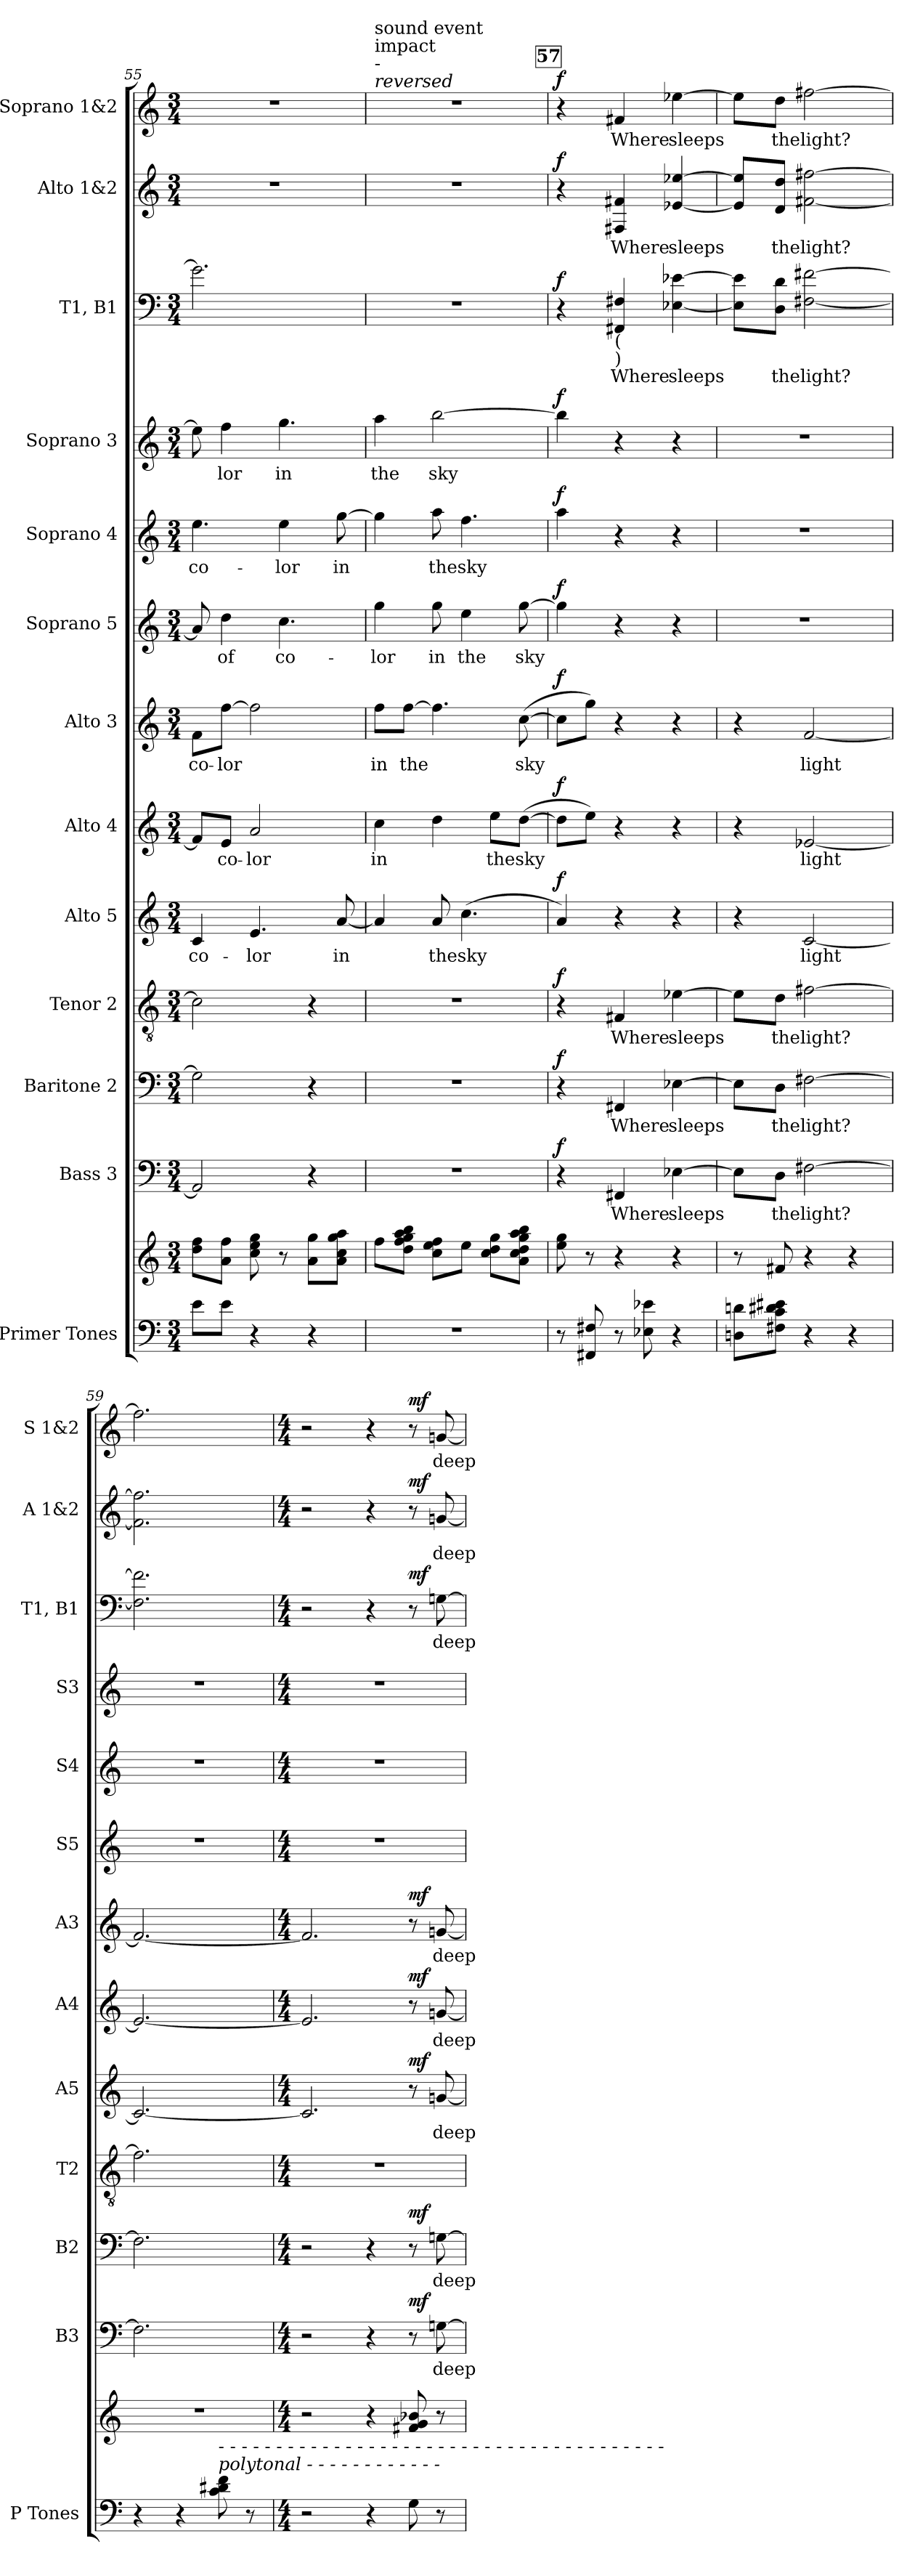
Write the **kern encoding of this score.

**kern	**kern	**kern	**text	**dynam	**kern	**text	**dynam	**kern	**text	**dynam	**kern	**text	**dynam	**kern	**text	**dynam	**kern	**text	**dynam	**kern	**text	**dynam	**kern	**text	**dynam	**kern	**text	**dynam	**kern	**text	**dynam	**kern	**text	**dynam	**kern	**text	**dynam
*part13	*part13	*part12	*part12	*part12	*part11	*part11	*part11	*part10	*part10	*part10	*part9	*part9	*part9	*part8	*part8	*part8	*part7	*part7	*part7	*part6	*part6	*part6	*part5	*part5	*part5	*part4	*part4	*part4	*part3	*part3	*part3	*part2	*part2	*part2	*part1	*part1	*part1
*staff14	*staff13	*staff12	*staff12	*staff12	*staff11	*staff11	*staff11	*staff10	*staff10	*staff10	*staff9	*staff9	*staff9	*staff8	*staff8	*staff8	*staff7	*staff7	*staff7	*staff6	*staff6	*staff6	*staff5	*staff5	*staff5	*staff4	*staff4	*staff4	*staff3	*staff3	*staff3	*staff2	*staff2	*staff2	*staff1	*staff1	*staff1
*I"Primer Tones	*	*I"Bass 3	*	*	*I"Baritone 2	*	*	*I"Tenor 2	*	*	*I"Alto 5	*	*	*I"Alto 4	*	*	*I"Alto 3	*	*	*I"Soprano 5	*	*	*I"Soprano 4	*	*	*I"Soprano 3	*	*	*I"T1, B1	*	*	*I"Alto 1&2	*	*	*I"Soprano 1&2	*	*
*I'P Tones	*	*I'B3	*	*	*I'B2	*	*	*I'T2	*	*	*I'A5	*	*	*I'A4	*	*	*I'A3	*	*	*I'S5	*	*	*I'S4	*	*	*I'S3	*	*	*I'T1, B1	*	*	*I'A 1&2	*	*	*I'S 1&2	*	*
*clefF4	*clefG2	*clefF4	*	*	*clefF4	*	*	*clefGv2	*	*	*clefG2	*	*	*clefG2	*	*	*clefG2	*	*	*clefG2	*	*	*clefG2	*	*	*clefG2	*	*	*clefF4	*	*	*clefG2	*	*	*clefG2	*	*
*k[]	*k[]	*k[]	*	*	*k[]	*	*	*k[]	*	*	*k[]	*	*	*k[]	*	*	*k[]	*	*	*k[]	*	*	*k[]	*	*	*k[]	*	*	*k[]	*	*	*k[]	*	*	*k[]	*	*
*M3/4	*M3/4	*M3/4	*	*	*M3/4	*	*	*M3/4	*	*	*M3/4	*	*	*M3/4	*	*	*M3/4	*	*	*M3/4	*	*	*M3/4	*	*	*M3/4	*	*	*M3/4	*	*	*M3/4	*	*	*M3/4	*	*
=55	=55	=55	=55	=55	=55	=55	=55	=55	=55	=55	=55	=55	=55	=55	=55	=55	=55	=55	=55	=55	=55	=55	=55	=55	=55	=55	=55	=55	=55	=55	=55	=55	=55	=55	=55	=55	=55
!	!	!	!	!	!	!	!	!	!	!	!	!LO:LY:b	!	!	!	!	!	!LO:LY:b	!	!	!	!	!	!LO:LY:b	!	!	!	!	!	!	!	!	!	!	!	!	!
8e!\L	8dd!\ 8ff!\L	2AA-/]	.	.	2G\]	.	.	2c\]	.	.	4c/	co-	.	8f/L]	.	.	8f\L	co-	.	8a/]	.	.	4.ee\	co-	.	8ee\]	.	.	2.g\]	.	.	2.r	.	.	2.r	.	.
!	!	!	!	!	!	!	!	!	!	!	!	!	!	!	!LO:LY:b	!	!	!LO:LY:b	!	!	!LO:LY:b	!	!	!	!	!	!LO:LY:b	!	!	!	!	!	!	!	!	!	!
8e!\J	8a!\ 8ff!\J	.	.	.	.	.	.	.	.	.	.	.	.	8e/J	co-	.	[8ff\J	-lor	.	4dd\	of	.	.	.	.	4ff\	-lor	.	.	.	.	.	.	.	.	.	.
!	!	!	!	!	!	!	!	!	!	!	!	!LO:LY:b	!	!	!LO:LY:b	!	!	!	!	!	!	!	!	!	!	!	!	!	!	!	!	!	!	!	!	!	!
4r	8cc!\ 8ee!\ 8gg!\	.	.	.	.	.	.	.	.	.	4.e/	-lor	.	2a/	-lor	.	2ff\]	.	.	.	.	.	.	.	.	.	.	.	.	.	.	.	.	.	.	.	.
!	!	!	!	!	!	!	!	!	!	!	!	!	!	!	!	!	!	!	!	!	!LO:LY:b	!	!	!LO:LY:b	!	!	!LO:LY:b	!	!	!	!	!	!	!	!	!	!
.	8r	.	.	.	.	.	.	.	.	.	.	.	.	.	.	.	.	.	.	4.cc\	co-	.	4ee\	-lor	.	4.gg\	in	.	.	.	.	.	.	.	.	.	.
4r	8a!\ 8gg!\L	4r	.	.	4r	.	.	4r	.	.	.	.	.	.	.	.	.	.	.	.	.	.	.	.	.	.	.	.	.	.	.	.	.	.	.	.	.
!	!	!	!	!	!	!	!	!	!	!	!	!LO:LY:b	!	!	!	!	!	!	!	!	!	!	!	!LO:LY:b	!	!	!	!	!	!	!	!	!	!	!	!	!
.	8a!\ 8cc!\ 8gg!\ 8aa!\J	.	.	.	.	.	.	.	.	.	[8a/	in	.	.	.	.	.	.	.	.	.	.	[8gg\	in	.	.	.	.	.	.	.	.	.	.	.	.	.
!!LO:PB:g=z
=56	=56	=56	=56	=56	=56	=56	=56	=56	=56	=56	=56	=56	=56	=56	=56	=56	=56	=56	=56	=56	=56	=56	=56	=56	=56	=56	=56	=56	=56	=56	=56	=56	=56	=56	=56	=56	=56
!	!	!	!	!	!	!	!	!	!	!	!	!	!	!	!	!	!	!	!	!	!	!	!	!	!	!	!	!	!	!	!	!	!	!	!LO:TX:a:i:t=reversed	!	!
!	!	!	!	!	!	!	!	!	!	!	!	!	!	!	!	!	!	!	!	!	!	!	!	!	!	!	!	!	!	!	!	!	!	!	!LO:TX:a:t=-	!	!
!	!	!	!	!	!	!	!	!	!	!	!	!	!	!	!	!	!	!	!	!	!	!	!	!	!	!	!	!	!	!	!	!	!	!	!LO:TX:a:t=impact	!	!
!	!	!	!	!	!	!	!	!	!	!	!	!	!	!	!	!	!	!	!	!	!	!	!	!	!	!	!	!	!	!	!	!	!	!	!LO:TX:a:t=sound event	!	!
!	!	!	!	!	!	!	!	!	!	!	!	!	!	!	!LO:LY:b	!	!	!LO:LY:b	!	!	!LO:LY:b	!	!	!	!	!	!LO:LY:b	!	!	!	!	!	!	!	!	!	!
2.r	8ff!\L	2.r	.	.	2.r	.	.	2.r	.	.	4a/]	.	.	4cc\	in	.	8ff\L	in	.	4gg\	-lor	.	4gg\]	.	.	4aa\	the	.	2.r	.	.	2.r	.	.	2.r	.	.
!	!	!	!	!	!	!	!	!	!	!	!	!	!	!	!	!	!	!LO:LY:b	!	!	!	!	!	!	!	!	!	!	!	!	!	!	!	!	!	!	!
.	8dd!\ 8ff!\ 8gg!\ 8aa!\ 8bb!\J	.	.	.	.	.	.	.	.	.	.	.	.	.	.	.	[8ff\J	the	.	.	.	.	.	.	.	.	.	.	.	.	.	.	.	.	.	.	.
!	!	!	!	!	!	!	!	!	!	!	!	!LO:LY:b	!	!	!	!	!	!	!	!	!LO:LY:b	!	!	!LO:LY:b	!	!	!LO:LY:b	!	!	!	!	!	!	!	!	!	!
.	8cc!\ 8ee!\ 8ff!\L	.	.	.	.	.	.	.	.	.	8a/	the	.	4dd\	.	.	4.ff\]	.	.	8gg\	in	.	8aa\	the	.	[2bb\	sky	.	.	.	.	.	.	.	.	.	.
!	!	!	!	!	!	!	!	!	!	!	!	!LO:LY:b	!	!	!	!	!	!	!	!	!LO:LY:b	!	!	!LO:LY:b	!	!	!	!	!	!	!	!	!	!	!	!	!
.	8ee!\J	.	.	.	.	.	.	.	.	.	(>4.cc\	sky	.	.	.	.	.	.	.	4ee\	the	.	4.ff\	sky	.	.	.	.	.	.	.	.	.	.	.	.	.
!	!	!	!	!	!	!	!	!	!	!	!	!	!	!	!LO:LY:b	!	!	!	!	!	!	!	!	!	!	!	!	!	!	!	!	!	!	!	!	!	!
.	8cc!\ 8dd!\ 8gg!\L	.	.	.	.	.	.	.	.	.	.	.	.	8ee\L	the	.	.	.	.	.	.	.	.	.	.	.	.	.	.	.	.	.	.	.	.	.	.
!	!	!	!	!	!	!	!	!	!	!	!	!	!	!	!LO:LY:b	!	!	!LO:LY:b	!	!	!LO:LY:b	!	!	!	!	!	!	!	!	!	!	!	!	!	!	!	!
.	8a!\ 8cc!\ 8dd!\ 8gg!\ 8aa!\ 8bb!\J	.	.	.	.	.	.	.	.	.	.	.	.	(>[8dd\J	sky	.	(>[8cc\	sky	.	[8gg\	sky	.	.	.	.	.	.	.	.	.	.	.	.	.	.	.	.
!!LO:REH:place=s1:a:B:fs=14:t=57
=57	=57	=57	=57	=57	=57	=57	=57	=57	=57	=57	=57	=57	=57	=57	=57	=57	=57	=57	=57	=57	=57	=57	=57	=57	=57	=57	=57	=57	=57	=57	=57	=57	=57	=57	=57	=57	=57
!	!	!	!	!LO:DY:a	!	!	!LO:DY:a	!	!	!LO:DY:a	!	!	!LO:DY:a	!	!	!LO:DY:a	!	!	!LO:DY:a	!	!	!LO:DY:a	!	!	!LO:DY:a	!	!	!LO:DY:a	!	!	!LO:DY:a	!	!	!LO:DY:a	!	!	!LO:DY:a
8r	8ee!\ 8gg!\	4r	.	f	4r	.	f	4r	.	f	4a/)	.	f	8dd\L]	.	f	8cc\L]	.	f	4gg\]	.	f	4aa\	.	f	4bb\]	.	f	4r	.	f	4r	.	f	4r	.	f
8FF#X!/ 8F#X!/	8r	.	.	.	.	.	.	.	.	.	.	.	.	8ee\J)	.	.	8gg\J)	.	.	.	.	.	.	.	.	.	.	.	.	.	.	.	.	.	.	.	.
!	!	!	!	!	!	!	!	!	!	!	!	!	!	!	!	!	!	!	!	!	!	!	!	!	!	!	!	!	!LO:TX:b:t=(	!	!	!	!	!	!	!	!
!	!	!	!	!	!	!	!	!	!	!	!	!	!	!	!	!	!	!	!	!	!	!	!	!	!	!	!	!	!LO:TX:b:t=)	!	!	!	!	!	!	!	!
!	!	!	!LO:LY:b	!	!	!LO:LY:b	!	!	!LO:LY:b	!	!	!	!	!	!	!	!	!	!	!	!	!	!	!	!	!	!	!	!	!LO:LY:b	!	!	!LO:LY:b	!	!	!LO:LY:b	!
8r	4r	4FF#X/	Where	.	4FF#X/	Where	.	4F#X/	Where	.	4r	.	.	4r	.	.	4r	.	.	4r	.	.	4r	.	.	4r	.	.	4FF#X/ 4F#X/	Where	.	4F#X/ 4f#X/	Where	.	4f#X/	Where	.
8E-X!\ 8e-X!\	.	.	.	.	.	.	.	.	.	.	.	.	.	.	.	.	.	.	.	.	.	.	.	.	.	.	.	.	.	.	.	.	.	.	.	.	.
!	!	!	!LO:LY:b	!	!	!LO:LY:b	!	!	!LO:LY:b	!	!	!	!	!	!	!	!	!	!	!	!	!	!	!	!	!	!	!	!	!LO:LY:b	!	!	!LO:LY:b	!	!	!LO:LY:b	!
4r	4r	[4E-X\	sleeps	.	[4E-X\	sleeps	.	[4e-X\	sleeps	.	4r	.	.	4r	.	.	4r	.	.	4r	.	.	4r	.	.	4r	.	.	[4E-X\ [4e-X\	sleeps	.	[4e-X/ [4ee-X/	sleeps	.	[4ee-X\	sleeps	.
=58	=58	=58	=58	=58	=58	=58	=58	=58	=58	=58	=58	=58	=58	=58	=58	=58	=58	=58	=58	=58	=58	=58	=58	=58	=58	=58	=58	=58	=58	=58	=58	=58	=58	=58	=58	=58	=58
8Dni\ 8dni\L	8r	8E-\L]	.	.	8E-\L]	.	.	8e-\L]	.	.	4r	.	.	4r	.	.	4r	.	.	2.r	.	.	2.r	.	.	2.r	.	.	8E-\] 8e-\]L	.	.	8e-/] 8ee-/]L	.	.	8ee-\L]	.	.
!	!	!	!LO:LY:b	!	!	!LO:LY:b	!	!	!LO:LY:b	!	!	!	!	!	!	!	!	!	!	!	!	!	!	!	!	!	!	!	!	!LO:LY:b	!	!	!LO:LY:b	!	!	!LO:LY:b	!
8F#X\ 8c\ 8d#X\ 8e#X\J	8f#X/	8D\J	the	.	8D\J	the	.	8d\J	the	.	.	.	.	.	.	.	.	.	.	.	.	.	.	.	.	.	.	.	8D\ 8d\J	the	.	8d/ 8dd/J	the	.	8dd\J	the	.
!	!	!	!LO:LY:b	!	!	!LO:LY:b	!	!	!LO:LY:b	!	!	!LO:LY:b	!	!	!LO:LY:b	!	!	!LO:LY:b	!	!	!	!	!	!	!	!	!	!	!	!LO:LY:b	!	!	!LO:LY:b	!	!	!LO:LY:b	!
4r	4r	[2F#X\	light?	.	[2F#X\	light?	.	[2f#X\	light?	.	[2c/	light	.	[2e-X/	light	.	[2f/	light	.	.	.	.	.	.	.	.	.	.	[2F#X\ [2f#X\	light?	.	[2f#X\ [2ff#X\	light?	.	[2ff#X\	light?	.
4r	4r	.	.	.	.	.	.	.	.	.	.	.	.	.	.	.	.	.	.	.	.	.	.	.	.	.	.	.	.	.	.	.	.	.	.	.	.
=59	=59	=59	=59	=59	=59	=59	=59	=59	=59	=59	=59	=59	=59	=59	=59	=59	=59	=59	=59	=59	=59	=59	=59	=59	=59	=59	=59	=59	=59	=59	=59	=59	=59	=59	=59	=59	=59
4r	2.r	2.F#\]	.	.	2.F#\]	.	.	2.f#\]	.	.	2.c/_	.	.	2.e-/_	.	.	2.f/_	.	.	2.r	.	.	2.r	.	.	2.r	.	.	2.F#\] 2.f#\]	.	.	2.f#\] 2.ff#\]	.	.	2.ff#\]	.	.
4r	.	.	.	.	.	.	.	.	.	.	.	.	.	.	.	.	.	.	.	.	.	.	.	.	.	.	.	.	.	.	.	.	.	.	.	.	.
!LO:TX:a:i:t=polytonal - - - - - - - - - - - -	!	!	!	!	!	!	!	!	!	!	!	!	!	!	!	!	!	!	!	!	!	!	!	!	!	!	!	!	!	!	!	!	!	!	!	!	!
!LO:TX:a:t=- - - - - - - - - - - - - - - - - - - - - - - - - - - - - - - - - - - - - - -	!	!	!	!	!	!	!	!	!	!	!	!	!	!	!	!	!	!	!	!	!	!	!	!	!	!	!	!	!	!	!	!	!	!	!	!	!
8c\ 8d#X\ 8f\	.	.	.	.	.	.	.	.	.	.	.	.	.	.	.	.	.	.	.	.	.	.	.	.	.	.	.	.	.	.	.	.	.	.	.	.	.
8r	.	.	.	.	.	.	.	.	.	.	.	.	.	.	.	.	.	.	.	.	.	.	.	.	.	.	.	.	.	.	.	.	.	.	.	.	.
=60	=60	=60	=60	=60	=60	=60	=60	=60	=60	=60	=60	=60	=60	=60	=60	=60	=60	=60	=60	=60	=60	=60	=60	=60	=60	=60	=60	=60	=60	=60	=60	=60	=60	=60	=60	=60	=60
*M4/4	*M4/4	*M4/4	*	*	*M4/4	*	*	*M4/4	*	*	*M4/4	*	*	*M4/4	*	*	*M4/4	*	*	*M4/4	*	*	*M4/4	*	*	*M4/4	*	*	*M4/4	*	*	*M4/4	*	*	*M4/4	*	*
2r	2r	2r	.	.	2r	.	.	1r	.	.	2.c/]	.	.	2.e-/]	.	.	2.f/]	.	.	1r	.	.	1r	.	.	1r	.	.	2r	.	.	2r	.	.	2r	.	.
4r	4r	4r	.	.	4r	.	.	.	.	.	.	.	.	.	.	.	.	.	.	.	.	.	.	.	.	.	.	.	4r	.	.	4r	.	.	4r	.	.
!	!	!	!	!LO:DY:a	!	!	!LO:DY:a	!	!	!	!	!	!LO:DY:a	!	!	!LO:DY:a	!	!	!LO:DY:a	!	!	!	!	!	!	!	!	!	!	!	!LO:DY:a	!	!	!LO:DY:a	!	!	!LO:DY:a
8G\	8f#X/ 8g/ 8b-X/	8r	.	mf	8r	.	mf	.	.	.	8r	.	mf	8r	.	mf	8r	.	mf	.	.	.	.	.	.	.	.	.	8r	.	mf	8r	.	mf	8r	.	mf
!	!	!	!LO:LY:b	!	!	!LO:LY:b	!	!	!	!	!	!LO:LY:b	!	!	!LO:LY:b	!	!	!LO:LY:b	!	!	!	!	!	!	!	!	!	!	!	!LO:LY:b	!	!	!LO:LY:b	!	!	!LO:LY:b	!
8r	8r	[8Gni\	deep	.	[8Gni\	deep	.	.	.	.	[8gni/	deep	.	[8gni/	deep	.	[8gni/	deep	.	.	.	.	.	.	.	.	.	.	[8Gni\	deep	.	[8gni/	deep	.	[8gni/	deep	.
=	=	=	=	=	=	=	=	=	=	=	=	=	=	=	=	=	=	=	=	=	=	=	=	=	=	=	=	=	=	=	=	=	=	=	=	=	=
*-	*-	*-	*-	*-	*-	*-	*-	*-	*-	*-	*-	*-	*-	*-	*-	*-	*-	*-	*-	*-	*-	*-	*-	*-	*-	*-	*-	*-	*-	*-	*-	*-	*-	*-	*-	*-	*-
